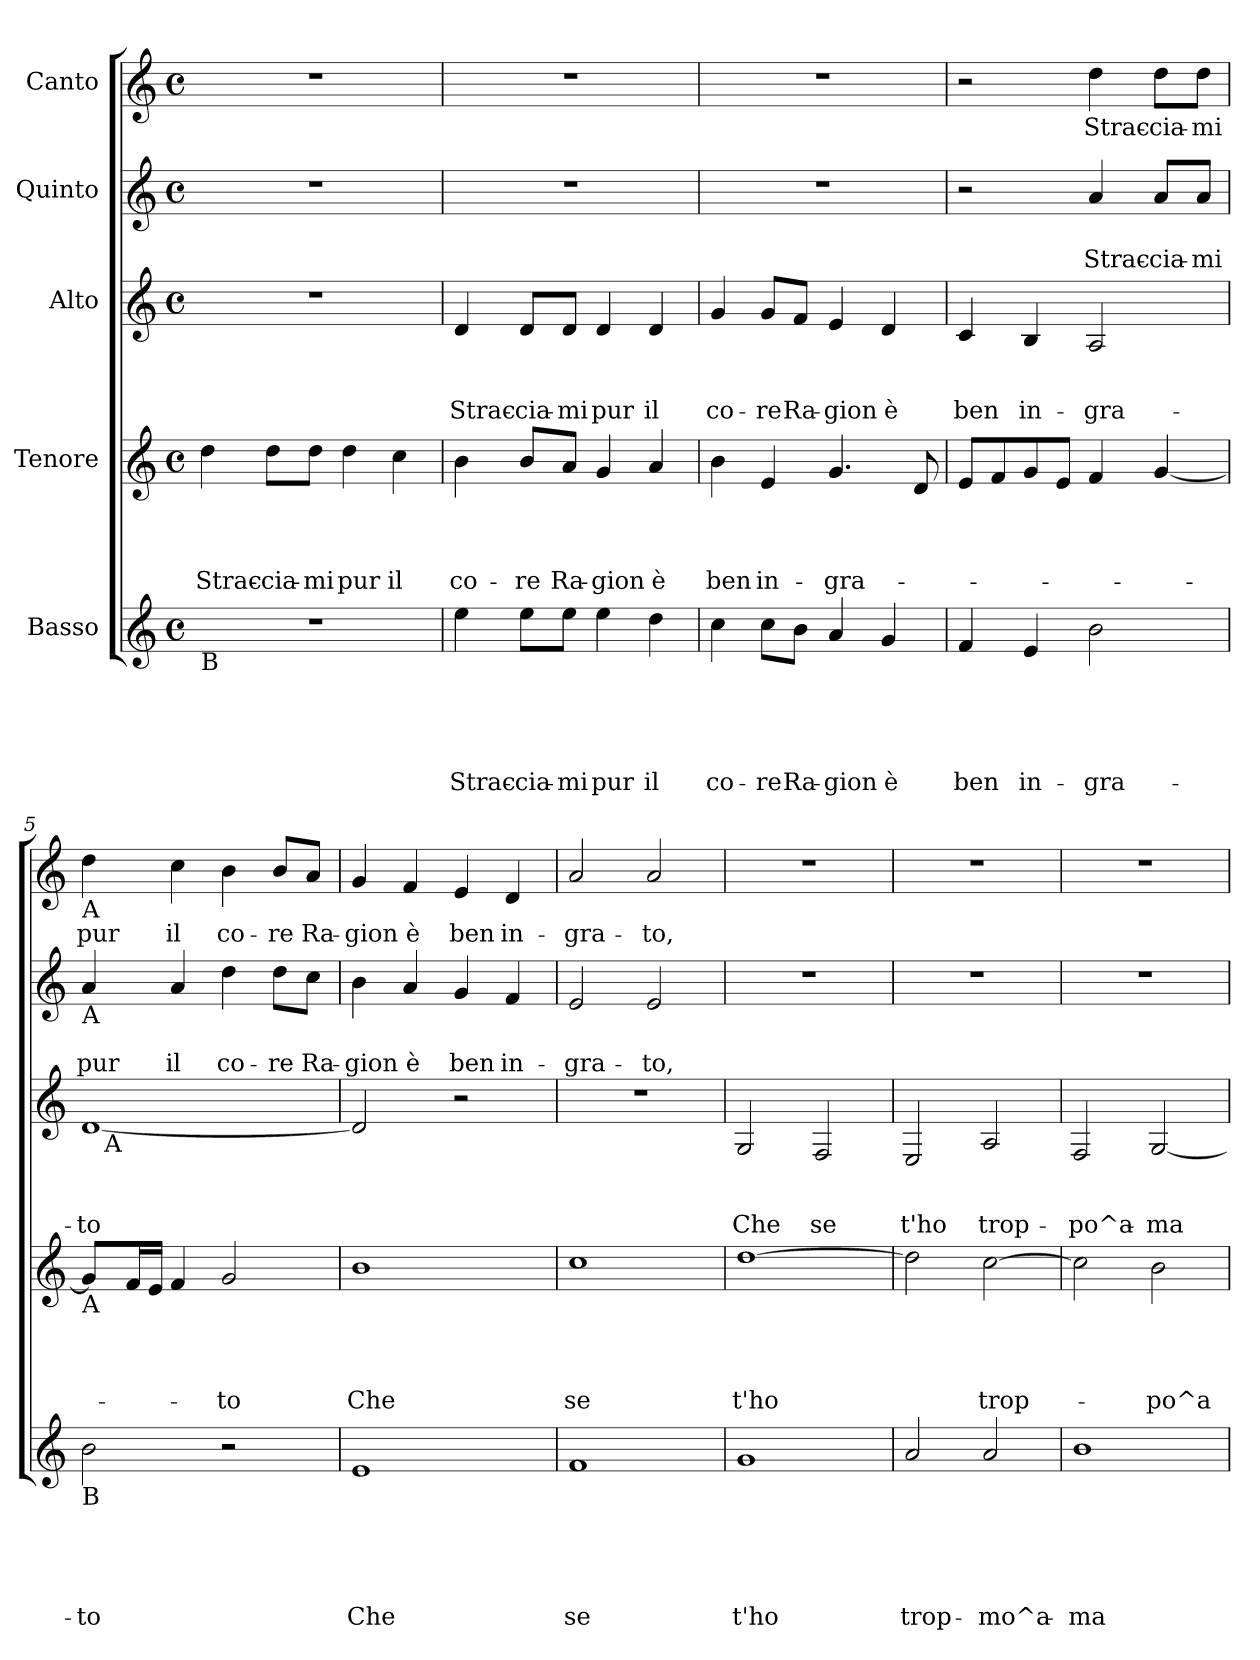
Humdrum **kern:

**kern	**text	**text	**text	**text	**text	**kern	**text	**text	**text	**text	**kern	**text	**text	**text	**kern	**text	**text	**kern	**text
*part5	*part5	*part5	*part5	*part5	*part5	*part4	*part4	*part4	*part4	*part4	*part3	*part3	*part3	*part3	*part2	*part2	*part2	*part1	*part1
*staff5	*staff5	*staff5	*staff5	*staff5	*staff5	*staff4	*staff4	*staff4	*staff4	*staff4	*staff3	*staff3	*staff3	*staff3	*staff2	*staff2	*staff2	*staff1	*staff1
*I"Basso	*	*	*	*	*	*I"Tenore	*	*	*	*	*I"Alto	*	*	*	*I"Quinto	*	*	*I"Canto	*
*clefG2	*	*	*	*	*	*clefG2	*	*	*	*	*clefG2	*	*	*	*clefG2	*	*	*clefG2	*
*k[]	*	*	*	*	*	*k[]	*	*	*	*	*k[]	*	*	*	*k[]	*	*	*k[]	*
*C:	*	*	*	*	*	*C:	*	*	*	*	*C:	*	*	*	*C:	*	*	*C:	*
*M4/4	*	*	*	*	*	*M4/4	*	*	*	*	*M4/4	*	*	*	*M4/4	*	*	*M4/4	*
*met(c)	*	*	*	*	*	*met(c)	*	*	*	*	*met(c)	*	*	*	*met(c)	*	*	*met(c)	*
=1	=1	=1	=1	=1	=1	=1	=1	=1	=1	=1	=1	=1	=1	=1	=1	=1	=1	=1	=1
!LO:TX:b:t=B	!	!	!	!	!	!	!	!	!	!	!	!	!	!	!	!	!	!	!
!	!	!	!	!	!	!	!	!	!	!LO:LY:b	!	!	!	!	!	!	!	!	!
1r	.	.	.	.	.	4dd\	.	.	.	Strac-	1r	.	.	.	1r	.	.	1r	.
!	!	!	!	!	!	!	!	!	!	!LO:LY:b	!	!	!	!	!	!	!	!	!
.	.	.	.	.	.	8dd\L	.	.	.	-cia-	.	.	.	.	.	.	.	.	.
!	!	!	!	!	!	!	!	!	!	!LO:LY:b	!	!	!	!	!	!	!	!	!
.	.	.	.	.	.	8dd\J	.	.	.	-mi	.	.	.	.	.	.	.	.	.
!	!	!	!	!	!	!	!	!	!	!LO:LY:b	!	!	!	!	!	!	!	!	!
.	.	.	.	.	.	4dd\	.	.	.	pur	.	.	.	.	.	.	.	.	.
!	!	!	!	!	!	!	!	!	!	!LO:LY:b	!	!	!	!	!	!	!	!	!
.	.	.	.	.	.	4cc\	.	.	.	il	.	.	.	.	.	.	.	.	.
=2	=2	=2	=2	=2	=2	=2	=2	=2	=2	=2	=2	=2	=2	=2	=2	=2	=2	=2	=2
!	!	!	!	!	!LO:LY:b	!	!	!	!	!LO:LY:b	!	!	!	!LO:LY:b	!	!	!	!	!
4ee\	.	.	.	.	Strac-	4b\	.	.	.	co-	4d/	.	.	Strac-	1r	.	.	1r	.
!	!	!	!	!	!LO:LY:b	!	!	!	!	!LO:LY:b	!	!	!	!LO:LY:b	!	!	!	!	!
8ee\L	.	.	.	.	-cia-	8b/L	.	.	.	-re	8d/L	.	.	-cia-	.	.	.	.	.
!	!	!	!	!	!LO:LY:b	!	!	!	!	!LO:LY:b	!	!	!	!LO:LY:b	!	!	!	!	!
8ee\J	.	.	.	.	-mi	8a/J	.	.	.	Ra-	8d/J	.	.	-mi	.	.	.	.	.
!	!	!	!	!	!LO:LY:b	!	!	!	!	!LO:LY:b	!	!	!	!LO:LY:b	!	!	!	!	!
4ee\	.	.	.	.	pur	4g/	.	.	.	-gion	4d/	.	.	pur	.	.	.	.	.
!	!	!	!	!	!LO:LY:b	!	!	!	!	!LO:LY:b	!	!	!	!LO:LY:b	!	!	!	!	!
4dd\	.	.	.	.	il	4a/	.	.	.	è	4d/	.	.	il	.	.	.	.	.
=3	=3	=3	=3	=3	=3	=3	=3	=3	=3	=3	=3	=3	=3	=3	=3	=3	=3	=3	=3
!	!	!	!	!	!LO:LY:b	!	!	!	!	!LO:LY:b	!	!	!	!LO:LY:b	!	!	!	!	!
4cc\	.	.	.	.	co-	4b\	.	.	.	ben	4g/	.	.	co-	1r	.	.	1r	.
!	!	!	!	!	!LO:LY:b	!	!	!	!	!LO:LY:b	!	!	!	!LO:LY:b	!	!	!	!	!
8cc\L	.	.	.	.	-re	4e/	.	.	.	in-	8g/L	.	.	-re	.	.	.	.	.
!	!	!	!	!	!LO:LY:b	!	!	!	!	!	!	!	!	!LO:LY:b	!	!	!	!	!
8b\J	.	.	.	.	Ra-	.	.	.	.	.	8f/J	.	.	Ra-	.	.	.	.	.
!	!	!	!	!	!LO:LY:b	!	!	!	!	!LO:LY:b	!	!	!	!LO:LY:b	!	!	!	!	!
4a/	.	.	.	.	-gion	4.g/	.	.	.	-gra-	4e/	.	.	-gion	.	.	.	.	.
!	!	!	!	!	!LO:LY:b	!	!	!	!	!	!	!	!	!LO:LY:b	!	!	!	!	!
4g/	.	.	.	.	è	.	.	.	.	.	4d/	.	.	è	.	.	.	.	.
.	.	.	.	.	.	8d/	.	.	.	.	.	.	.	.	.	.	.	.	.
=4	=4	=4	=4	=4	=4	=4	=4	=4	=4	=4	=4	=4	=4	=4	=4	=4	=4	=4	=4
!	!	!	!	!	!LO:LY:b	!	!	!	!	!	!	!	!	!LO:LY:b	!	!	!	!	!
4f/	.	.	.	.	ben	8e/L	.	.	.	.	4c/	.	.	ben	2r	.	.	2r	.
.	.	.	.	.	.	8f/	.	.	.	.	.	.	.	.	.	.	.	.	.
!	!	!	!	!	!LO:LY:b	!	!	!	!	!	!	!	!	!LO:LY:b	!	!	!	!	!
4e/	.	.	.	.	in-	8g/	.	.	.	.	4B/	.	.	in-	.	.	.	.	.
.	.	.	.	.	.	8e/J	.	.	.	.	.	.	.	.	.	.	.	.	.
!	!	!	!	!	!LO:LY:b	!	!	!	!	!	!	!	!	!LO:LY:b	!	!	!LO:LY:b	!	!LO:LY:b
2b\	.	.	.	.	-gra-	4f/	.	.	.	.	2A/	.	.	-gra-	4a/	.	Strac-	4dd\	Strac-
!	!	!	!	!	!	!	!	!	!	!	!	!	!	!	!	!	!LO:LY:b	!	!LO:LY:b
.	.	.	.	.	.	[<4g/	.	.	.	.	.	.	.	.	8a/L	.	-cia-	8dd\L	-cia-
!	!	!	!	!	!	!	!	!	!	!	!	!	!	!	!	!	!LO:LY:b	!	!LO:LY:b
.	.	.	.	.	.	.	.	.	.	.	.	.	.	.	8a/J	.	-mi	8dd\J	-mi
!!LO:LB:g=z
=5	=5	=5	=5	=5	=5	=5	=5	=5	=5	=5	=5	=5	=5	=5	=5	=5	=5	=5	=5
!	!	!	!	!	!	!	!	!	!	!	!	!	!	!	!	!	!	!LO:TX:b:t=A	!
!	!	!	!	!	!	!	!	!	!	!	!	!	!	!	!LO:TX:b:t=A	!	!	!	!
!	!	!	!	!	!	!LO:TX:b:t=A	!	!	!	!	!	!	!	!	!	!	!	!	!
!LO:TX:b:t=B	!	!	!	!	!	!	!	!	!	!	!	!	!	!	!	!	!	!	!
!	!	!	!	!	!LO:LY:b	!	!	!	!	!	!	!	!	!LO:LY:b	!	!	!LO:LY:b	!	!LO:LY:b
*	*	*	*	*	*	*	*	*	*	*	*^	*	*	*	*	*	*	*	*
2b\	.	.	.	.	-to	8g/L]	.	.	.	.	[<1d	16ryy	.	.	-to	4a/	.	pur	4dd\	pur
!	!	!	!	!	!	!	!	!	!	!	!	!LO:TX:b:t=A	!	!	!	!	!	!	!	!
.	.	.	.	.	.	.	.	.	.	.	.	2...ryy	.	.	.	.	.	.	.	.
.	.	.	.	.	.	16f/L	.	.	.	.	.	.	.	.	.	.	.	.	.	.
.	.	.	.	.	.	16e/JJ	.	.	.	.	.	.	.	.	.	.	.	.	.	.
!	!	!	!	!	!	!	!	!	!	!	!	!	!	!	!	!	!	!LO:LY:b	!	!LO:LY:b
.	.	.	.	.	.	4f/	.	.	.	.	.	.	.	.	.	4a/	.	il	4cc\	il
!	!	!	!	!	!	!	!	!	!	!LO:LY:b	!	!	!	!	!	!	!	!LO:LY:b	!	!LO:LY:b
2r	.	.	.	.	.	2g/	.	.	.	-to	.	.	.	.	.	4dd\	.	co-	4b\	co-
!	!	!	!	!	!	!	!	!	!	!	!	!	!	!	!	!	!	!LO:LY:b	!	!LO:LY:b
.	.	.	.	.	.	.	.	.	.	.	.	.	.	.	.	8dd\L	.	-re	8b/L	-re
!	!	!	!	!	!	!	!	!	!	!	!	!	!	!	!	!	!	!LO:LY:b	!	!LO:LY:b
.	.	.	.	.	.	.	.	.	.	.	.	.	.	.	.	8cc\J	.	Ra-	8a/J	Ra-
=6	=6	=6	=6	=6	=6	=6	=6	=6	=6	=6	=6	=6	=6	=6	=6	=6	=6	=6	=6	=6
!	!	!	!	!	!LO:LY:b	!	!	!	!	!LO:LY:b	!	!	!	!	!	!	!	!LO:LY:b	!	!LO:LY:b
*	*	*	*	*	*	*	*	*	*	*	*v	*v	*	*	*	*	*	*	*	*
1e	.	.	.	.	Che	1b	.	.	.	Che	2d/]	.	.	.	4b\	.	-gion	4g/	-gion
!	!	!	!	!	!	!	!	!	!	!	!	!	!	!	!	!	!LO:LY:b	!	!LO:LY:b
.	.	.	.	.	.	.	.	.	.	.	.	.	.	.	4a/	.	è	4f/	è
!	!	!	!	!	!	!	!	!	!	!	!	!	!	!	!	!	!LO:LY:b	!	!LO:LY:b
.	.	.	.	.	.	.	.	.	.	.	2r	.	.	.	4g/	.	ben	4e/	ben
!	!	!	!	!	!	!	!	!	!	!	!	!	!	!	!	!	!LO:LY:b	!	!LO:LY:b
.	.	.	.	.	.	.	.	.	.	.	.	.	.	.	4f/	.	in-	4d/	in-
=7	=7	=7	=7	=7	=7	=7	=7	=7	=7	=7	=7	=7	=7	=7	=7	=7	=7	=7	=7
!	!	!	!	!	!LO:LY:b	!	!	!	!	!LO:LY:b	!	!	!	!	!	!	!LO:LY:b	!	!LO:LY:b
1f	.	.	.	.	se	1cc	.	.	.	se	1r	.	.	.	2e/	.	-gra-	2a/	-gra-
!	!	!	!	!	!	!	!	!	!	!	!	!	!	!	!	!	!LO:LY:b	!	!LO:LY:b
.	.	.	.	.	.	.	.	.	.	.	.	.	.	.	2e/	.	-to,	2a/	-to,
=8	=8	=8	=8	=8	=8	=8	=8	=8	=8	=8	=8	=8	=8	=8	=8	=8	=8	=8	=8
!	!	!	!	!	!LO:LY:b	!	!	!	!	!LO:LY:b	!	!	!	!LO:LY:b	!	!	!	!	!
1g	.	.	.	.	t'ho	[>1dd	.	.	.	t'ho	2G/	.	.	Che	1r	.	.	1r	.
!	!	!	!	!	!	!	!	!	!	!	!	!	!	!LO:LY:b	!	!	!	!	!
.	.	.	.	.	.	.	.	.	.	.	2F/	.	.	se	.	.	.	.	.
=9	=9	=9	=9	=9	=9	=9	=9	=9	=9	=9	=9	=9	=9	=9	=9	=9	=9	=9	=9
!	!	!	!	!	!LO:LY:b	!	!	!	!	!	!	!	!	!LO:LY:b	!	!	!	!	!
2a/	.	.	.	.	trop-	2dd\]	.	.	.	.	2E/	.	.	t'ho	1r	.	.	1r	.
!	!	!	!	!	!LO:LY:b	!	!	!	!	!LO:LY:b	!	!	!	!LO:LY:b	!	!	!	!	!
2a/	.	.	.	.	-mo^a-	[>2cc\	.	.	.	trop-	2A/	.	.	trop-	.	.	.	.	.
=10	=10	=10	=10	=10	=10	=10	=10	=10	=10	=10	=10	=10	=10	=10	=10	=10	=10	=10	=10
!	!	!	!	!	!LO:LY:b	!	!	!	!	!	!	!	!	!LO:LY:b	!	!	!	!	!
1b	.	.	.	.	-ma-	2cc\]	.	.	.	.	2F/	.	.	-po^a-	1r	.	.	1r	.
!	!	!	!	!	!	!	!	!	!	!LO:LY:b	!	!	!	!LO:LY:b	!	!	!	!	!
.	.	.	.	.	.	2b\	.	.	.	-po^a-	[<2G/	.	.	-ma-	.	.	.	.	.
=	=	=	=	=	=	=	=	=	=	=	=	=	=	=	=	=	=	=	=
*-	*-	*-	*-	*-	*-	*-	*-	*-	*-	*-	*-	*-	*-	*-	*-	*-	*-	*-	*-
